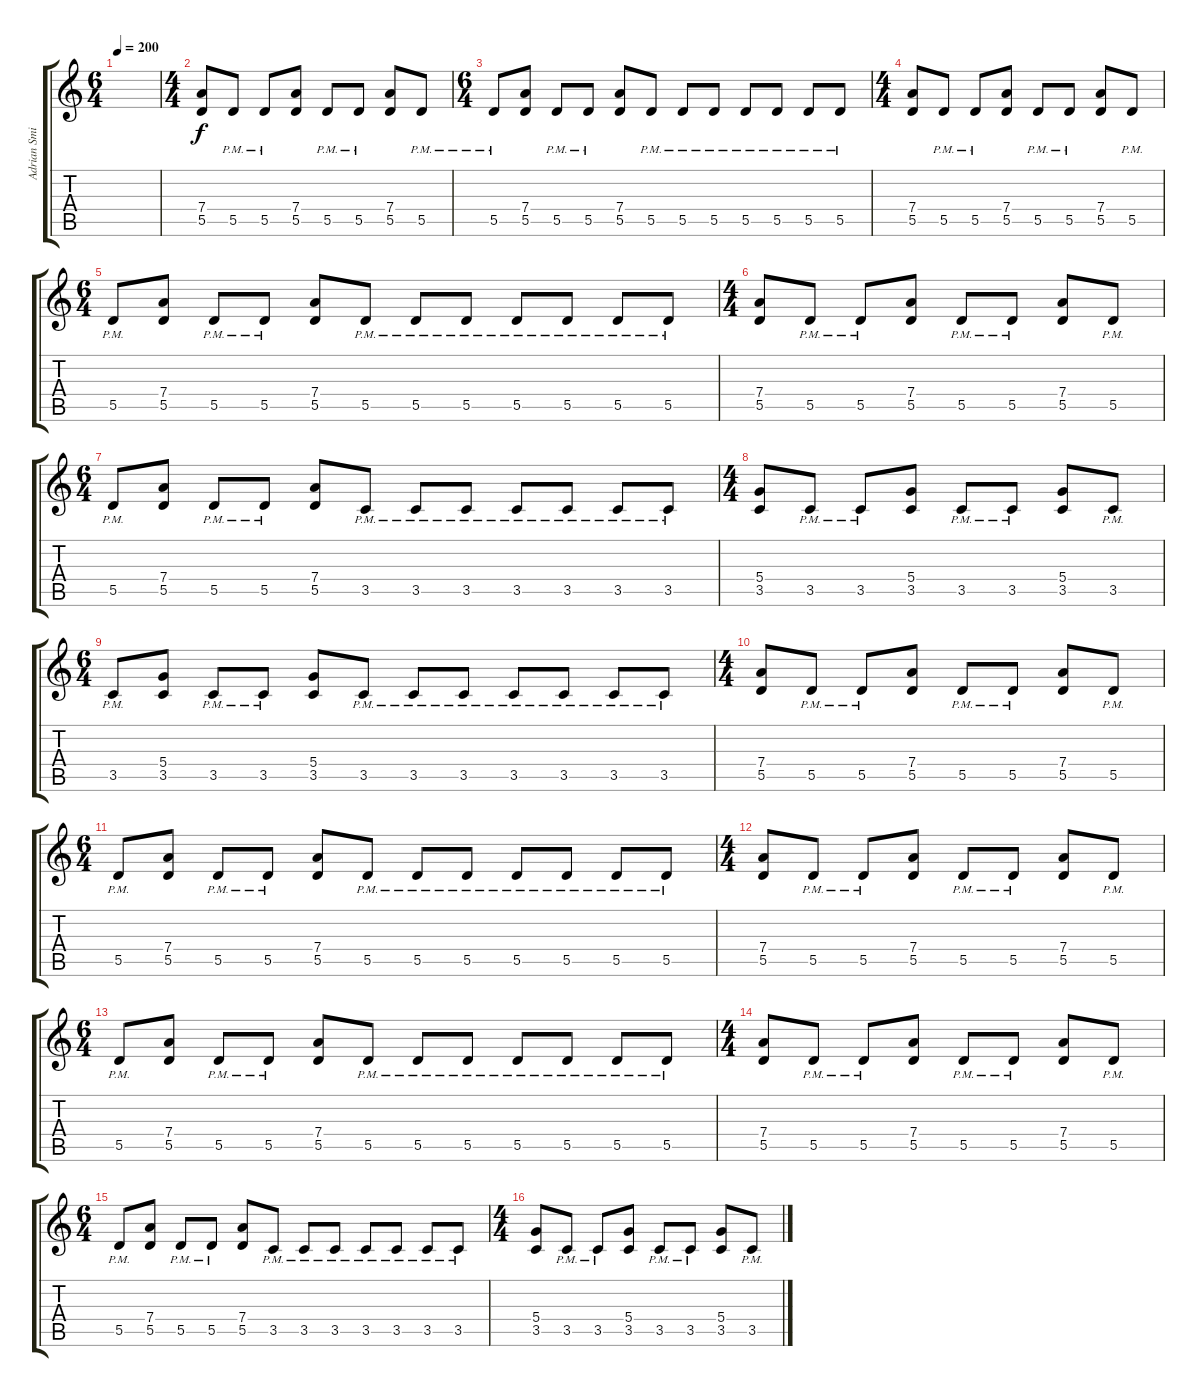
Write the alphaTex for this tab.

\track ("Adrian Smith" "Adrian Smi") {instrument distortionguitar}
\staff {score tabs}
\tuning (E4 B3 G3 D3 A2 E2) {hide}
\ts (6 4)
\tempo 200
\clef g2
\ks c
|
\ts (4 4)
(7.4 5.5).8 5.5{pm}.8 5.5{pm}.8 (7.4 5.5).8 5.5{pm}.8 5.5{pm}.8 (7.4 5.5).8 5.5{pm}.8 |
\ts (6 4)
5.5{pm}.8 (7.4 5.5).8 5.5{pm}.8 5.5{pm}.8 (7.4 5.5).8 5.5{pm}.8 5.5{pm}.8 5.5{pm}.8 5.5{pm}.8 5.5{pm}.8 5.5{pm}.8 5.5{pm}.8 |
\ts (4 4)
(7.4 5.5).8 5.5{pm}.8 5.5{pm}.8 (7.4 5.5).8 5.5{pm}.8 5.5{pm}.8 (7.4 5.5).8 5.5{pm}.8 |
\ts (6 4)
5.5{pm}.8 (7.4 5.5).8 5.5{pm}.8 5.5{pm}.8 (7.4 5.5).8 5.5{pm}.8 5.5{pm}.8 5.5{pm}.8 5.5{pm}.8 5.5{pm}.8 5.5{pm}.8 5.5{pm}.8 |
\ts (4 4)
(7.4 5.5).8 5.5{pm}.8 5.5{pm}.8 (7.4 5.5).8 5.5{pm}.8 5.5{pm}.8 (7.4 5.5).8 5.5{pm}.8 |
\ts (6 4)
5.5{pm}.8 (7.4 5.5).8 5.5{pm}.8 5.5{pm}.8 (7.4 5.5).8 3.5{pm}.8 3.5{pm}.8 3.5{pm}.8 3.5{pm}.8 3.5{pm}.8 3.5{pm}.8 3.5{pm}.8 |
\ts (4 4)
(5.4 3.5).8 3.5{pm}.8 3.5{pm}.8 (5.4 3.5).8 3.5{pm}.8 3.5{pm}.8 (5.4 3.5).8 3.5{pm}.8 |
\ts (6 4)
3.5{pm}.8 (5.4 3.5).8 3.5{pm}.8 3.5{pm}.8 (5.4 3.5).8 3.5{pm}.8 3.5{pm}.8 3.5{pm}.8 3.5{pm}.8 3.5{pm}.8 3.5{pm}.8 3.5{pm}.8 |
\ts (4 4)
(7.4 5.5).8 5.5{pm}.8 5.5{pm}.8 (7.4 5.5).8 5.5{pm}.8 5.5{pm}.8 (7.4 5.5).8 5.5{pm}.8 |
\ts (6 4)
5.5{pm}.8 (7.4 5.5).8 5.5{pm}.8 5.5{pm}.8 (7.4 5.5).8 5.5{pm}.8 5.5{pm}.8 5.5{pm}.8 5.5{pm}.8 5.5{pm}.8 5.5{pm}.8 5.5{pm}.8 |
\ts (4 4)
(7.4 5.5).8 5.5{pm}.8 5.5{pm}.8 (7.4 5.5).8 5.5{pm}.8 5.5{pm}.8 (7.4 5.5).8 5.5{pm}.8 |
\ts (6 4)
5.5{pm}.8 (7.4 5.5).8 5.5{pm}.8 5.5{pm}.8 (7.4 5.5).8 5.5{pm}.8 5.5{pm}.8 5.5{pm}.8 5.5{pm}.8 5.5{pm}.8 5.5{pm}.8 5.5{pm}.8 |
\ts (4 4)
(7.4 5.5).8 5.5{pm}.8 5.5{pm}.8 (7.4 5.5).8 5.5{pm}.8 5.5{pm}.8 (7.4 5.5).8 5.5{pm}.8 |
\ts (6 4)
5.5{pm}.8 (7.4 5.5).8 5.5{pm}.8 5.5{pm}.8 (7.4 5.5).8 3.5{pm}.8 3.5{pm}.8 3.5{pm}.8 3.5{pm}.8 3.5{pm}.8 3.5{pm}.8 3.5{pm}.8 |
\ts (4 4)
(5.4 3.5).8 3.5{pm}.8 3.5{pm}.8 (5.4 3.5).8 3.5{pm}.8 3.5{pm}.8 (5.4 3.5).8 3.5{pm}.8
